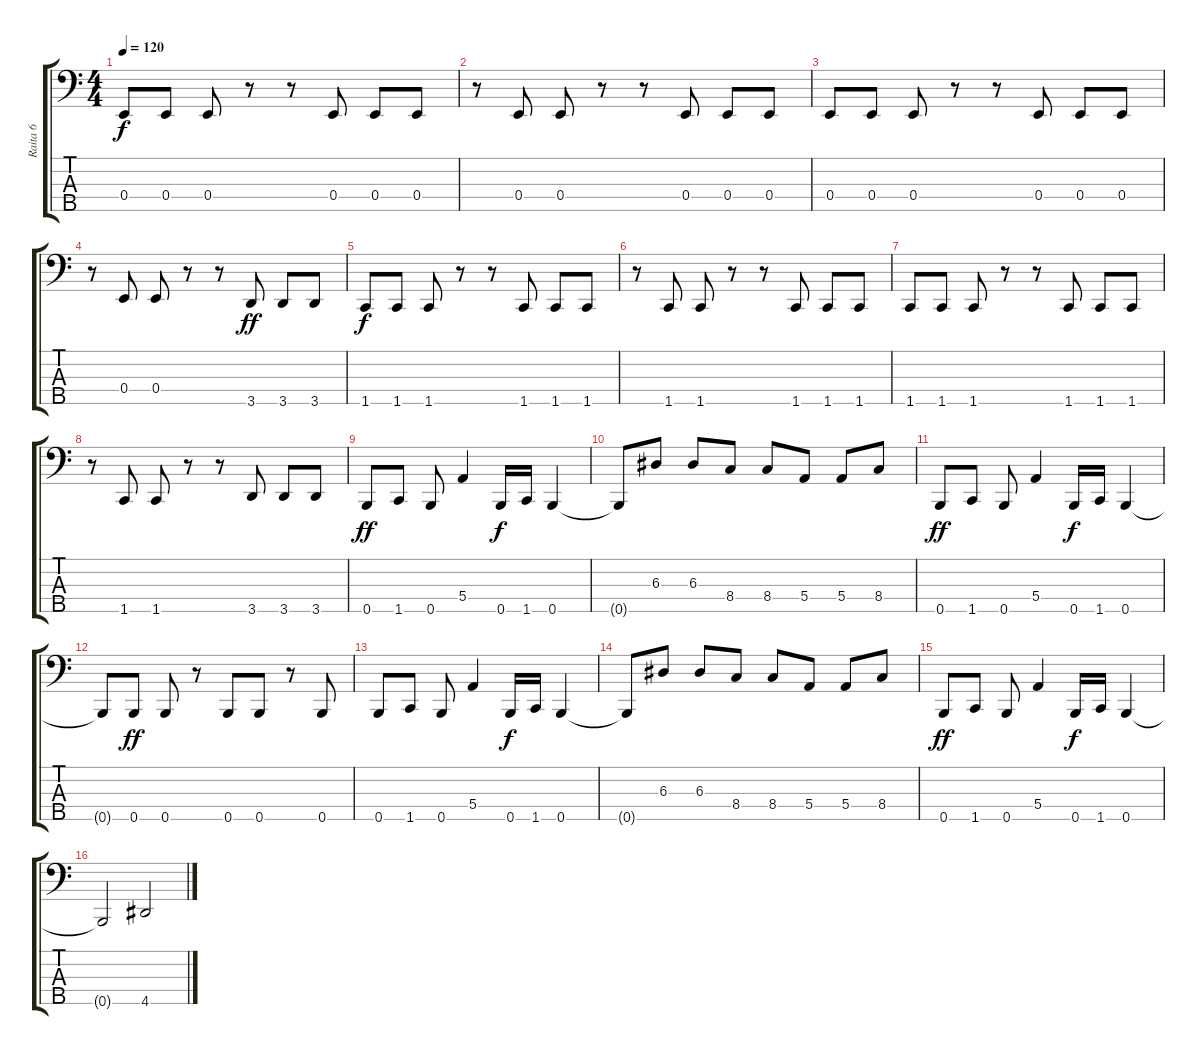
\track ("Raita 6" "Raita 6") {instrument electricbasspick}
\staff {score tabs}
\tuning (G2 D2 A1 E1 B0) {hide}
\ts (4 4)
\tempo 120
\clef f4
\ks c
0.4.8{dy f} 0.4.8 0.4.8 r.8 r.8 0.4.8 0.4.8 0.4.8 |
r.8 0.4.8 0.4.8 r.8 r.8 0.4.8 0.4.8 0.4.8 |
0.4.8 0.4.8 0.4.8 r.8 r.8 0.4.8 0.4.8 0.4.8 |
r.8 0.4.8 0.4.8 r.8 r.8 3.5.8{dy ff} 3.5.8 3.5.8 |
1.5.8{dy f} 1.5.8 1.5.8 r.8 r.8 1.5.8 1.5.8 1.5.8 |
r.8 1.5.8 1.5.8 r.8 r.8 1.5.8 1.5.8 1.5.8 |
1.5.8 1.5.8 1.5.8 r.8 r.8 1.5.8 1.5.8 1.5.8 |
r.8 1.5.8 1.5.8 r.8 r.8 3.5.8 3.5.8 3.5.8 |
0.5.8{dy ff} 1.5.8 0.5.8 5.4.4 0.5.16{dy f} 1.5.16 0.5.4 |
0.5{t}.8 6.3.8 6.3.8 8.4.8 8.4.8 5.4.8 5.4.8 8.4.8 |
0.5.8{dy ff} 1.5.8 0.5.8 5.4.4 0.5.16{dy f} 1.5.16 0.5.4 |
0.5{t}.8 0.5.8{dy ff} 0.5.8 r.8 0.5.8 0.5.8 r.8 0.5.8 |
0.5.8 1.5.8 0.5.8 5.4.4 0.5.16{dy f} 1.5.16 0.5.4 |
0.5{t}.8 6.3.8 6.3.8 8.4.8 8.4.8 5.4.8 5.4.8 8.4.8 |
0.5.8{dy ff} 1.5.8 0.5.8 5.4.4 0.5.16{dy f} 1.5.16 0.5.4 |
0.5{t}.2 4.5.2
